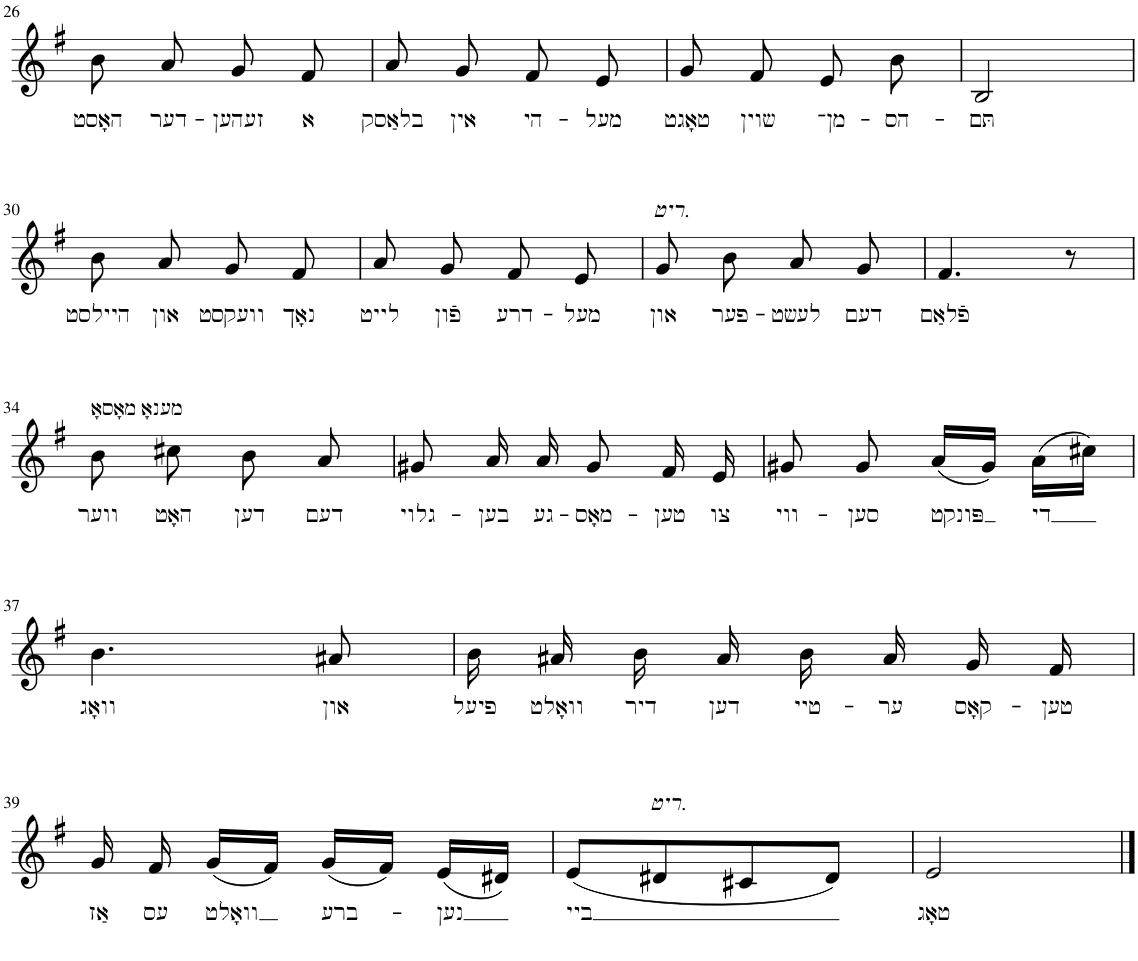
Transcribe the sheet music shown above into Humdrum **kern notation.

**kern	**text
*part1	*part1
*staff1	*staff1
*I"Piano	*
*I'Pno.	*
!!LO:PB:g=z
*clefG2	*
*k[f#]	*
*M2/4	*
=26	=26
!	!LO:LY:b
8b\	האָסט
!	!LO:LY:b
8a/	דער-
!	!LO:LY:b
8g/	-זעהען
!	!LO:LY:b
8f#/	א
=27	=27
!	!LO:LY:b
8a/	בלאַסק
!	!LO:LY:b
8g/	אין
!	!LO:LY:b
8f#/	הי-
!	!LO:LY:b
8e/	-מעל
=28	=28
!	!LO:LY:b
8g/	טאָגט
!	!LO:LY:b
8f#/	שוין
!	!LO:LY:b
8e/	מן־-
!	!LO:LY:b
8b\	-הס-
=29	=29
!	!LO:LY:b
2B/	-תּם
!!LO:LB:g=z
=30	=30
!	!LO:LY:b
8b\	היילסט
!	!LO:LY:b
8a/	און
!	!LO:LY:b
8g/	וועקסט
!	!LO:LY:b
8f#/	נאָך
=31	=31
!	!LO:LY:b
8a/	לייט
!	!LO:LY:b
8g/	פֿון
!	!LO:LY:b
8f#/	דרע-
!	!LO:LY:b
8e/	-מעל
=32	=32
!LO:TX:a:i:t=.ריט	!
!	!LO:LY:b
8g/	און
!	!LO:LY:b
8b\	פער-
!	!LO:LY:b
8a/	-לעשט
!	!LO:LY:b
8g/	דעם
=33	=33
!	!LO:LY:b
4.f#/	פֿלאַם
8r	.
!!LO:LB:g=z
=34	=34
!LO:TX:a:t=מענאָ מאָסאָ	!
!	!LO:LY:b
8b\	ווער
!	!LO:LY:b
8cc#X\	האָט
!	!LO:LY:b
8b\	דען
!	!LO:LY:b
8a/	דעם
=35	=35
!	!LO:LY:b
8g#X/	גלוי-
!	!LO:LY:b
16a/	-בען
!	!LO:LY:b
16a/	גע-
!	!LO:LY:b
8g#/	-מאָס-
!	!LO:LY:b
16f#/	-טען
!	!LO:LY:b
16e/	צו
=36	=36
!	!LO:LY:b
8g#X/	ווי-
!	!LO:LY:b
8g#/	-סען
!	!LO:LY:b
(16a/LL	פּונקט
16g#/JJ)	.
!	!LO:LY:b
(16a\LL	די
16cc#X\JJ)	.
!!LO:LB:g=z
=37	=37
!	!LO:LY:b
4.b\	וואָג
!	!LO:LY:b
8a#X/	און
=38	=38
!	!LO:LY:b
16b\	פיעל
!	!LO:LY:b
16a#X/	וואָלט
!	!LO:LY:b
16b\	דיר
!	!LO:LY:b
16a#/	דען
!	!LO:LY:b
16b\	טיי-
!	!LO:LY:b
16a#/	-ער
!	!LO:LY:b
16g/	קאָס-
!	!LO:LY:b
16f#/	-טען
!!LO:LB:g=z
=39	=39
!	!LO:LY:b
16g/	אַז
!	!LO:LY:b
16f#/	עס
!	!LO:LY:b
(16g/LL	וואָלט
16f#/JJ)	.
!	!LO:LY:b
(16g/LL	ברע-
16f#/JJ)	.
!	!LO:LY:b
(16e/LL	-נען
16d#X/JJ)	.
=40	=40
!	!LO:LY:b
(8e/L	ביי
!LO:TX:a:i:t=.ריט	!
8d#X/	.
8c#X/	.
8d#/J)	.
=41	=41
!	!LO:LY:b
2e/	טאָג
==	==
*-	*-
